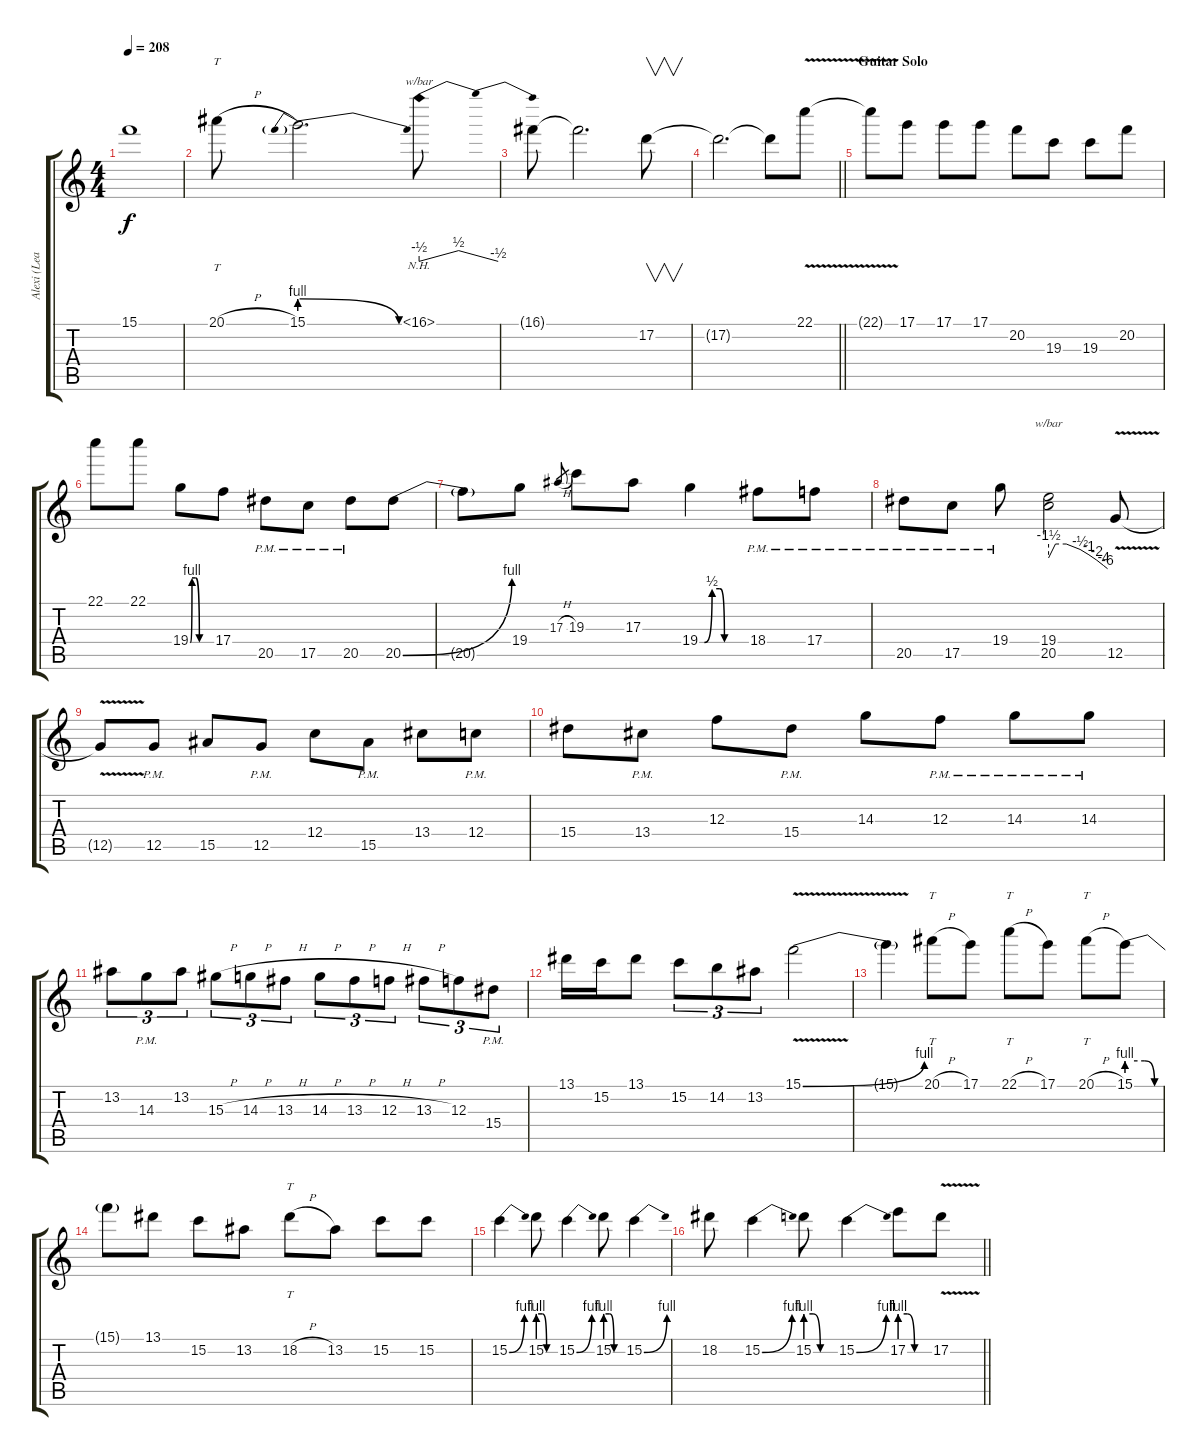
\track ("Alexi (Lead Guitar)" "Alexi (Lea") {instrument distortionguitar}
\staff {score tabs}
\tuning (D4 A3 F3 C3 G2 C2) {hide}
\ts (4 4)
\tempo 208
\clef g2
\ks c
15.1{t}.1{dy f} |
20.1{h}.8{tt} 15.1{be (prebendrelease 0 4 60 0)}.2{d} 16.1{nh}.8{tbe (dip default 0 -2 10 2 30 2 60 -2)} |
16.1{t}.8 16.1{t}.2{d} 17.2.8{v} |
\barLineRight lightlight
17.2{t}.2{d} 17.2{t}.8 22.1{v}.8{volume 16 balance 8 instrument distortionguitar} |
\section ("" "Guitar Solo")
22.1{t}.8 17.1.8 17.1.8 17.1.8 20.2.8 19.3.8 19.3.8 20.2.8 |
22.1.8 22.1.8 19.4{be (custom 0 0 5 4 15 4 26 0 60 0)}.8 17.4.8 20.5{pm}.8 17.5{pm}.8 20.5{pm}.8 20.5{be (bend 0 0 60 4)}.8 |
20.5{t}.8 19.4.8 17.3{h}.8{gr} 19.3.8 17.3.8 19.4{be (custom 0 0 6 0 16 2 26 2 32 0 38 0 60 0)}.4 18.4{pm}.8 17.4{pm}.8 |
20.5{pm}.8 17.5{pm}.8 19.4{pm}.8 (19.4 20.5).2{tbe (custom default 0 -6 7 0 18 0 32 -2 41 -4 49 -8 56 -16 60 -24)} 12.5{v}.8 |
12.5{t}.8 12.5{pm}.8 15.5.8 12.5{pm}.8 12.4.8 15.5{pm}.8 13.4.8 12.4{pm}.8 |
15.4.8 13.4{pm}.8 12.3.8 15.4{pm}.8 14.3.8 12.3{pm}.8 14.3{pm}.8 14.3{pm}.8 |
13.2.8{tu (3 2)} 14.3{pm}.8{tu (3 2)} 13.2.8{tu (3 2)} 15.3{h}.8{tu (3 2)} 14.3{h}.8{tu (3 2)} 13.3{h}.8{tu (3 2)} 14.3{h}.8{tu (3 2)} 13.3{h}.8{tu (3 2)} 12.3{h}.8{tu (3 2)} 13.3{h}.8{tu (3 2)} 12.3.8{tu (3 2)} 15.4{pm}.8{tu (3 2)} |
13.1.16 15.2.16 13.1.8 15.2.8{tu (3 2)} 14.2.8{tu (3 2)} 13.2.8{tu (3 2)} 15.1{be (bend 0 0 60 4) v}.2 |
15.1{t}.4 20.1{h}.8{tt} 17.1.8 22.1{h}.8{tt} 17.1.8 20.1{h}.8{tt} 15.1{be (custom 0 4 33 4 51 0 60 0)}.8 |
15.1{t}.8 13.1.8 15.2.8 13.2.8 18.2{h}.8{tt} 13.2.8 15.2.8 15.2.8 |
15.2{be (bend 0 0 60 4)}.4 15.2{be (custom 0 4 15 4 30 0 60 0)}.8 15.2{be (bend 0 0 60 4)}.4 15.2{be (custom 0 4 15 4 30 0 60 0)}.8 15.2{be (bend 0 0 60 4)}.4 |
\barLineRight lightlight
18.2.8 15.2{be (bend 0 0 60 4)}.4 15.2{be (custom 0 4 15 4 30 0 60 0)}.8 15.2{be (bend 0 0 60 4)}.4 17.2{be (custom 0 4 15 4 30 0 60 0)}.8 17.2{v}.8
